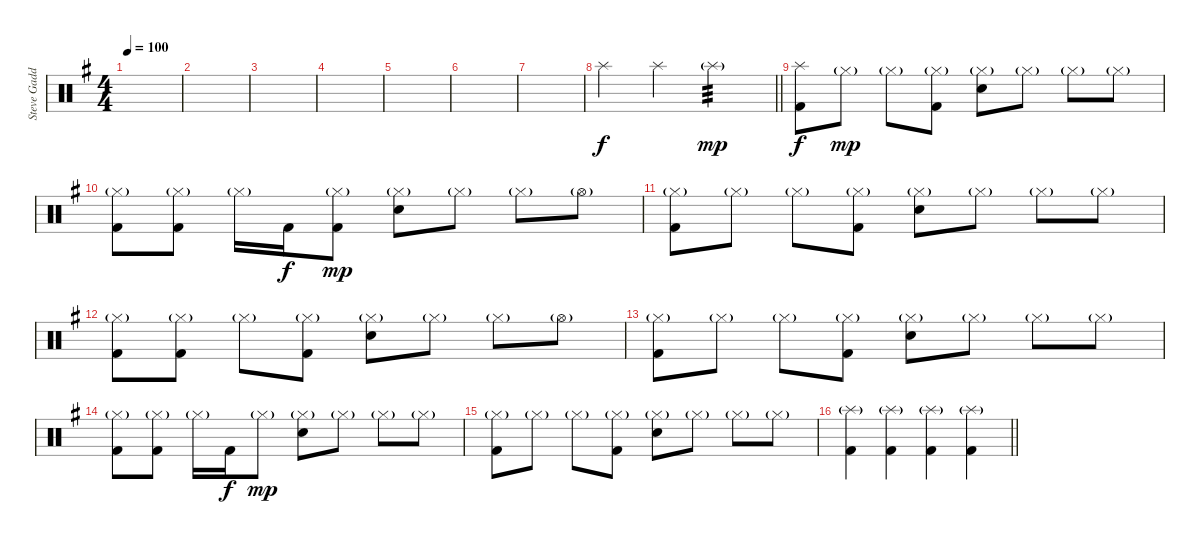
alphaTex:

\track ("Steve Gadd Drums" "Steve Gadd") {instrument percussion}
\staff {score}
\articulation defaults
\ts (4 4)
\tempo 100
\clef neutral
\ks g
|
|
|
|
|
|
|
\barLineRight lightlight "Splash (hit)".4 "Splash (hit)".4 "Splash (hit)"{g}.2{tp 3 dy mp}
|
("Splash (hit)" "Kick (hit) 2").8{dy f} "Hi-Hat (closed)"{g}.8{dy mp} "Hi-Hat (closed)"{g}.8 ("Hi-Hat (closed)"{g} "Kick (hit) 2").8 ("Hi-Hat (closed)"{g} "Snare (hit) 2").8 "Hi-Hat (closed)"{g}.8 "Hi-Hat (closed)"{g}.8 "Hi-Hat (closed)"{g}.8 |
("Hi-Hat (closed)"{g} "Kick (hit) 2").8 ("Hi-Hat (closed)"{g} "Kick (hit) 2").8 "Hi-Hat (closed)"{g}.16 "Kick (hit) 2".16{dy f} ("Hi-Hat (closed)"{g} "Kick (hit) 2").8{dy mp} ("Hi-Hat (closed)"{g} "Snare (hit) 2").8 "Hi-Hat (closed)"{g}.8 "Hi-Hat (closed)"{g}.8 "Hi-Hat (open)"{g}.8 |
("Hi-Hat (closed)"{g} "Kick (hit) 2").8 "Hi-Hat (closed)"{g}.8 "Hi-Hat (closed)"{g}.8 ("Hi-Hat (closed)"{g} "Kick (hit) 2").8 ("Hi-Hat (closed)"{g} "Snare (hit) 2").8 "Hi-Hat (closed)"{g}.8 "Hi-Hat (closed)"{g}.8 "Hi-Hat (closed)"{g}.8 |
("Hi-Hat (closed)"{g} "Kick (hit) 2").8 ("Hi-Hat (closed)"{g} "Kick (hit) 2").8 "Hi-Hat (closed)"{g}.8 ("Hi-Hat (closed)"{g} "Kick (hit) 2").8 ("Hi-Hat (closed)"{g} "Snare (hit) 2").8 "Hi-Hat (closed)"{g}.8 "Hi-Hat (closed)"{g}.8 "Hi-Hat (open)"{g}.8 |
("Hi-Hat (closed)"{g} "Kick (hit) 2").8 "Hi-Hat (closed)"{g}.8 "Hi-Hat (closed)"{g}.8 ("Hi-Hat (closed)"{g} "Kick (hit) 2").8 ("Hi-Hat (closed)"{g} "Snare (hit) 2").8 "Hi-Hat (closed)"{g}.8 "Hi-Hat (closed)"{g}.8 "Hi-Hat (closed)"{g}.8 |
("Hi-Hat (closed)"{g} "Kick (hit) 2").8 ("Hi-Hat (closed)"{g} "Kick (hit) 2").8 "Hi-Hat (closed)"{g}.16 "Kick (hit) 2".16{dy f} "Hi-Hat (closed)"{g}.8{dy mp} ("Hi-Hat (closed)"{g} "Snare (hit) 2").8 "Hi-Hat (closed)"{g}.8 "Hi-Hat (closed)"{g}.8 "Hi-Hat (closed)"{g}.8 |
("Hi-Hat (closed)"{g} "Kick (hit) 2").8 "Hi-Hat (closed)"{g}.8 "Hi-Hat (closed)"{g}.8 ("Hi-Hat (closed)"{g} "Kick (hit) 2").8 ("Hi-Hat (closed)"{g} "Snare (hit) 2").8 "Hi-Hat (closed)"{g}.8 "Hi-Hat (closed)"{g}.8 "Hi-Hat (closed)"{g}.8 |
\barLineRight lightlight
("Splash (hit)"{g} "Kick (hit) 2").4 ("Splash (hit)"{g} "Kick (hit) 2").4 ("Splash (hit)"{g} "Kick (hit) 2").4 ("Splash (hit)"{g} "Kick (hit) 2").4
